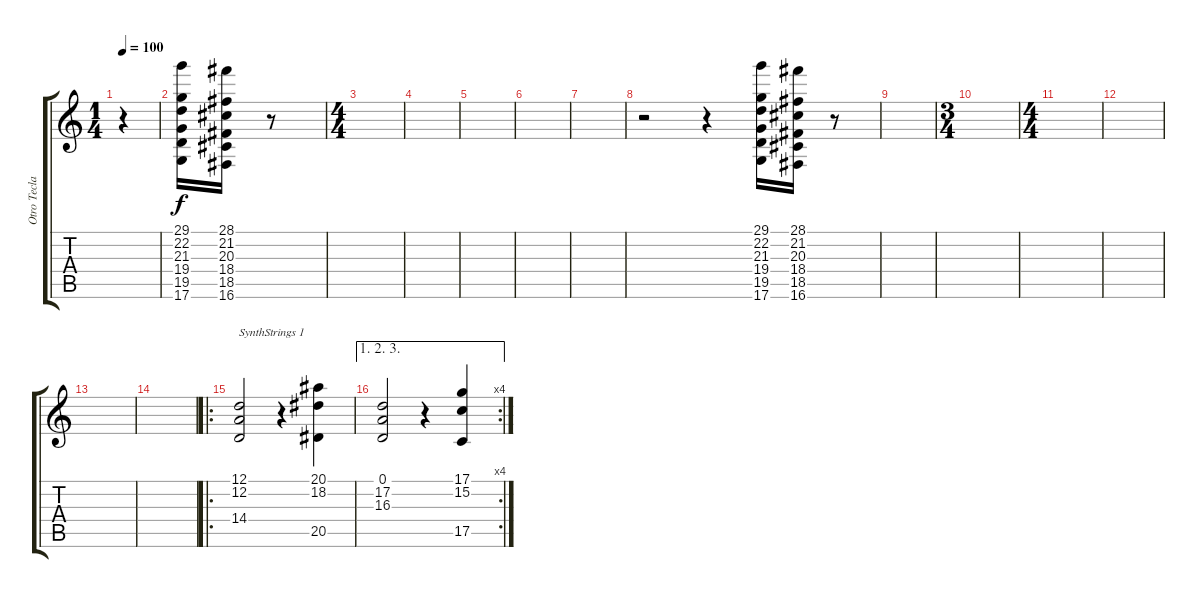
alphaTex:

\track ("Otro Teclado" "Otro Tecla") {instrument orchestrahit}
\staff {score tabs}
\tuning (D4 A3 F3 C3 G2 D2) {hide}
\ts (1 4)
\tempo 100
\clef g2
\ks c
r.4{dy f instrument orchestrahit} |
(29.1 22.2 21.3 19.4 19.5 17.6).16 (28.1 21.2 20.3 18.4 18.5 16.6).16 r.8 |
\ts (4 4)
|
|
|
|
|
r.2 r.4 (29.1 22.2 21.3 19.4 19.5 17.6).16 (28.1 21.2 20.3 18.4 18.5 16.6).16 r.8 |
|
\ts (3 4)
|
\ts (4 4)
|
|
|
|
\ro
(12.1 12.2 14.4).2{txt "SynthStrings 1" instrument synthstrings1} r.4 (20.1 18.2 20.5).4 |
\ae (1 2 3)
\rc 4
(0.1 17.2 16.3).2 r.4 (17.1 15.2 17.5).4
